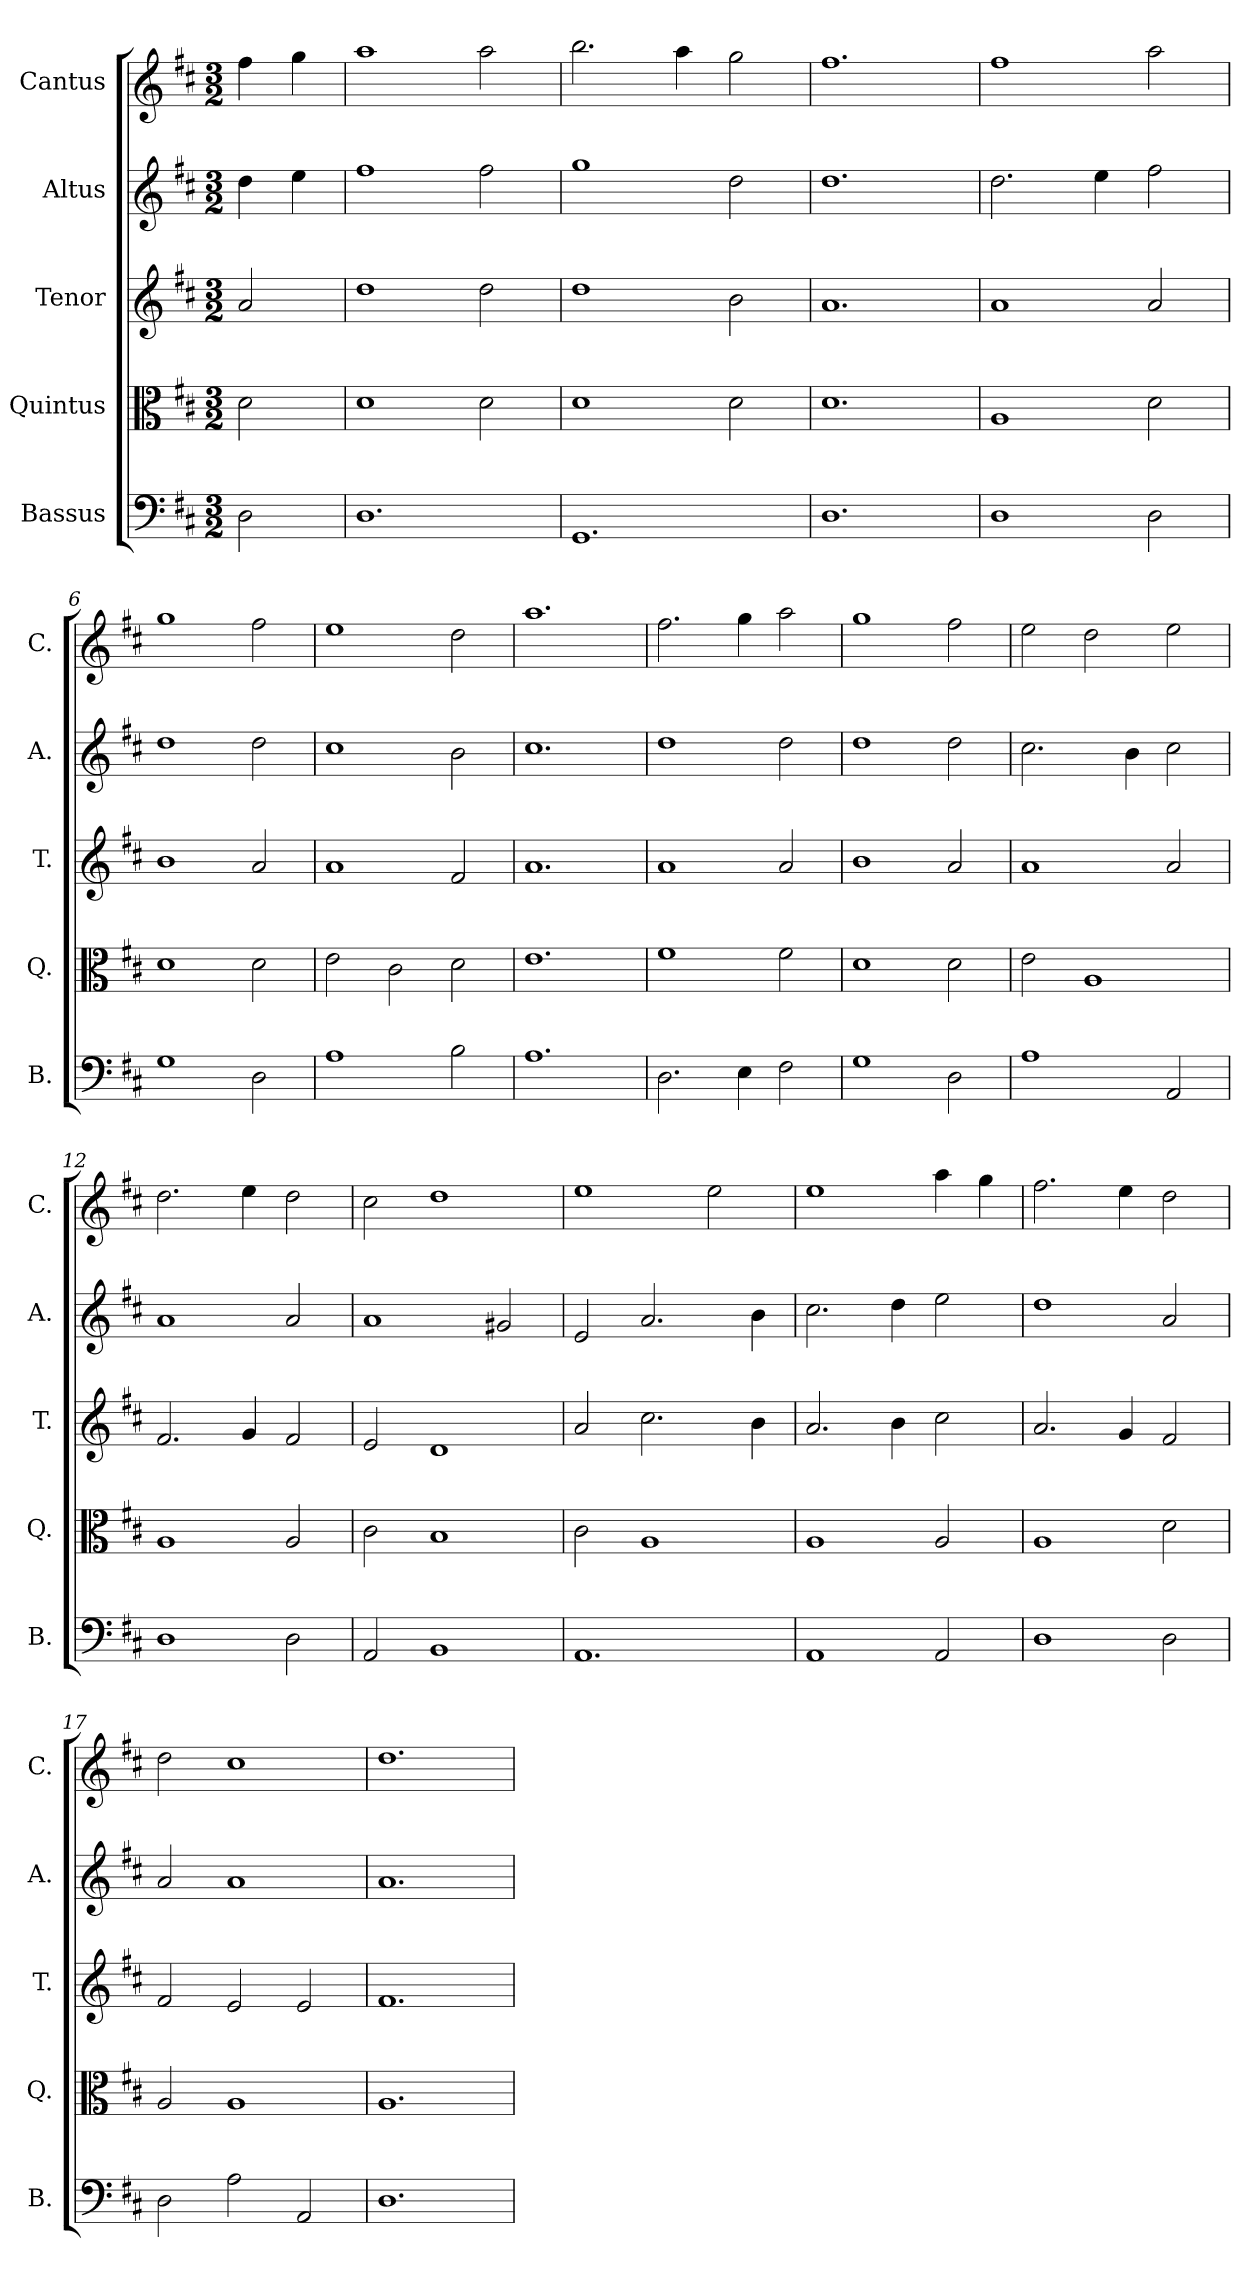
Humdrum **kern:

**kern	**kern	**kern	**kern	**kern
*part5	*part4	*part3	*part2	*part1
*staff5	*staff4	*staff3	*staff2	*staff1
*I"Bassus	*I"Quintus	*I"Tenor	*I"Altus	*I"Cantus
*I'B.	*I'Q.	*I'T.	*I'A.	*I'C.
*clefF4	*clefC3	*clefG2	*clefG2	*clefG2
*k[f#c#]	*k[f#c#]	*k[f#c#]	*k[f#c#]	*k[f#c#]
*D:	*D:	*D:	*D:	*D:
*M3/2	*M3/2	*M3/2	*M3/2	*M3/2
=1	=1	=1	=1	=1
2D\	2d\	2a/	4dd\	4ff#\
.	.	.	4ee\	4gg\
=2	=2	=2	=2	=2
1.D\	1d\	1dd\	1ff#\	1aa\
.	2d\	2dd\	2ff#\	2aa\
=3	=3	=3	=3	=3
1.GG/	1d\	1dd\	1gg\	2.bb\
.	.	.	.	4aa\
.	2d\	2b\	2dd\	2gg\
=4	=4	=4	=4	=4
1.D\	1.d\	1.a/	1.dd\	1.ff#\
=5	=5	=5	=5	=5
1D\	1A/	1a/	2.dd\	1ff#\
.	.	.	4ee\	.
2D\	2d\	2a/	2ff#\	2aa\
=6	=6	=6	=6	=6
1G\	1d\	1b\	1dd\	1gg\
2D\	2d\	2a/	2dd\	2ff#\
=7	=7	=7	=7	=7
1A\	2e\	1a/	1cc#\	1ee\
.	2c#\	.	.	.
2B\	2d\	2f#/	2b\	2dd\
=8	=8	=8	=8	=8
1.A\	1.e\	1.a/	1.cc#\	1.aa\
=9	=9	=9	=9	=9
2.D\	1f#\	1a/	1dd\	2.ff#\
4E\	.	.	.	4gg\
2F#\	2f#\	2a/	2dd\	2aa\
=10	=10	=10	=10	=10
1G\	1d\	1b\	1dd\	1gg\
2D\	2d\	2a/	2dd\	2ff#\
=11	=11	=11	=11	=11
1A\	2e\	1a/	2.cc#\	2ee\
.	1A/	.	.	2dd\
.	.	.	4b\	.
2AA/	.	2a/	2cc#\	2ee\
=12	=12	=12	=12	=12
1D\	1A/	2.f#/	1a/	2.dd\
.	.	4g/	.	4ee\
2D\	2A/	2f#/	2a/	2dd\
=13	=13	=13	=13	=13
2AA/	2c#\	2e/	1a/	2cc#\
1BB/	1B/	1d/	.	1dd\
.	.	.	2g#X/	.
=14	=14	=14	=14	=14
1.AA/	2c#\	2a/	2e/	1ee\
.	1A/	2.cc#\	2.a/	.
.	.	.	.	2ee\
.	.	4b\	4b\	.
=15	=15	=15	=15	=15
1AA/	1A/	2.a/	2.cc#\	1ee\
.	.	4b\	4dd\	.
2AA/	2A/	2cc#\	2ee\	4aa\
.	.	.	.	4gg\
!!LO:LB:g=z
=16	=16	=16	=16	=16
1D\	1A/	2.a/	1dd\	2.ff#\
.	.	4g/	.	4ee\
2D\	2d\	2f#/	2a/	2dd\
=17	=17	=17	=17	=17
2D\	2A/	2f#/	2a/	2dd\
2A\	1A/	2e/	1a/	1cc#\
2AA/	.	2e/	.	.
!!LO:LB:g=z
=18	=18	=18	=18	=18
1.D\	1.A/	1.f#/	1.a/	1.dd\
=	=	=	=	=
*-	*-	*-	*-	*-
